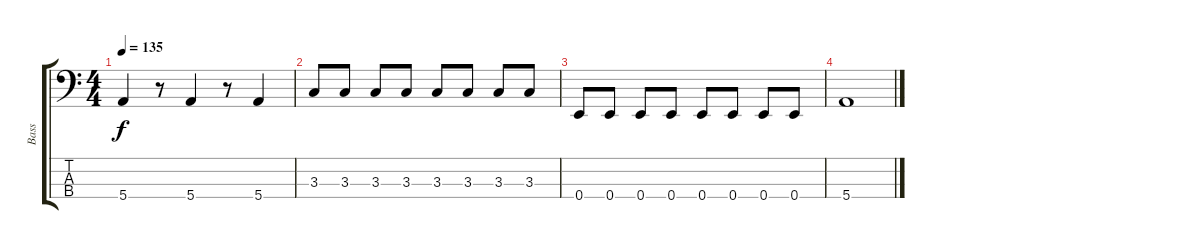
\track ("Bass" "Bass") {instrument electricbasspick}
\staff {score tabs}
\tuning (G2 D2 A1 E1) {hide}
\ts (4 4)
\tempo 135
\clef f4
\ks c
5.4.4{dy f} r.8 5.4.4 r.8 5.4.4 |
3.3.8 3.3.8 3.3.8 3.3.8 3.3.8 3.3.8 3.3.8 3.3.8 |
0.4.8 0.4.8 0.4.8 0.4.8 0.4.8 0.4.8 0.4.8 0.4.8 |
5.4.1
